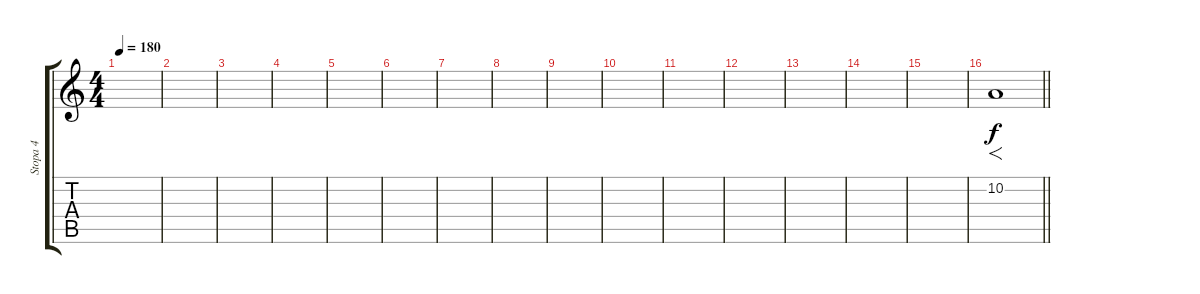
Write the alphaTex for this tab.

\track ("Stopa 4" "Stopa 4") {instrument stringensemble1}
\staff {score tabs}
\tuning (E4 B3 G3 D3 A2 E2) {hide}
\ts (4 4)
\tempo 180
\clef g2
\ks c
|
|
|
|
|
|
|
|
|
|
|
|
|
|
|
\barLineRight lightlight
10.2.1{f dy f}
